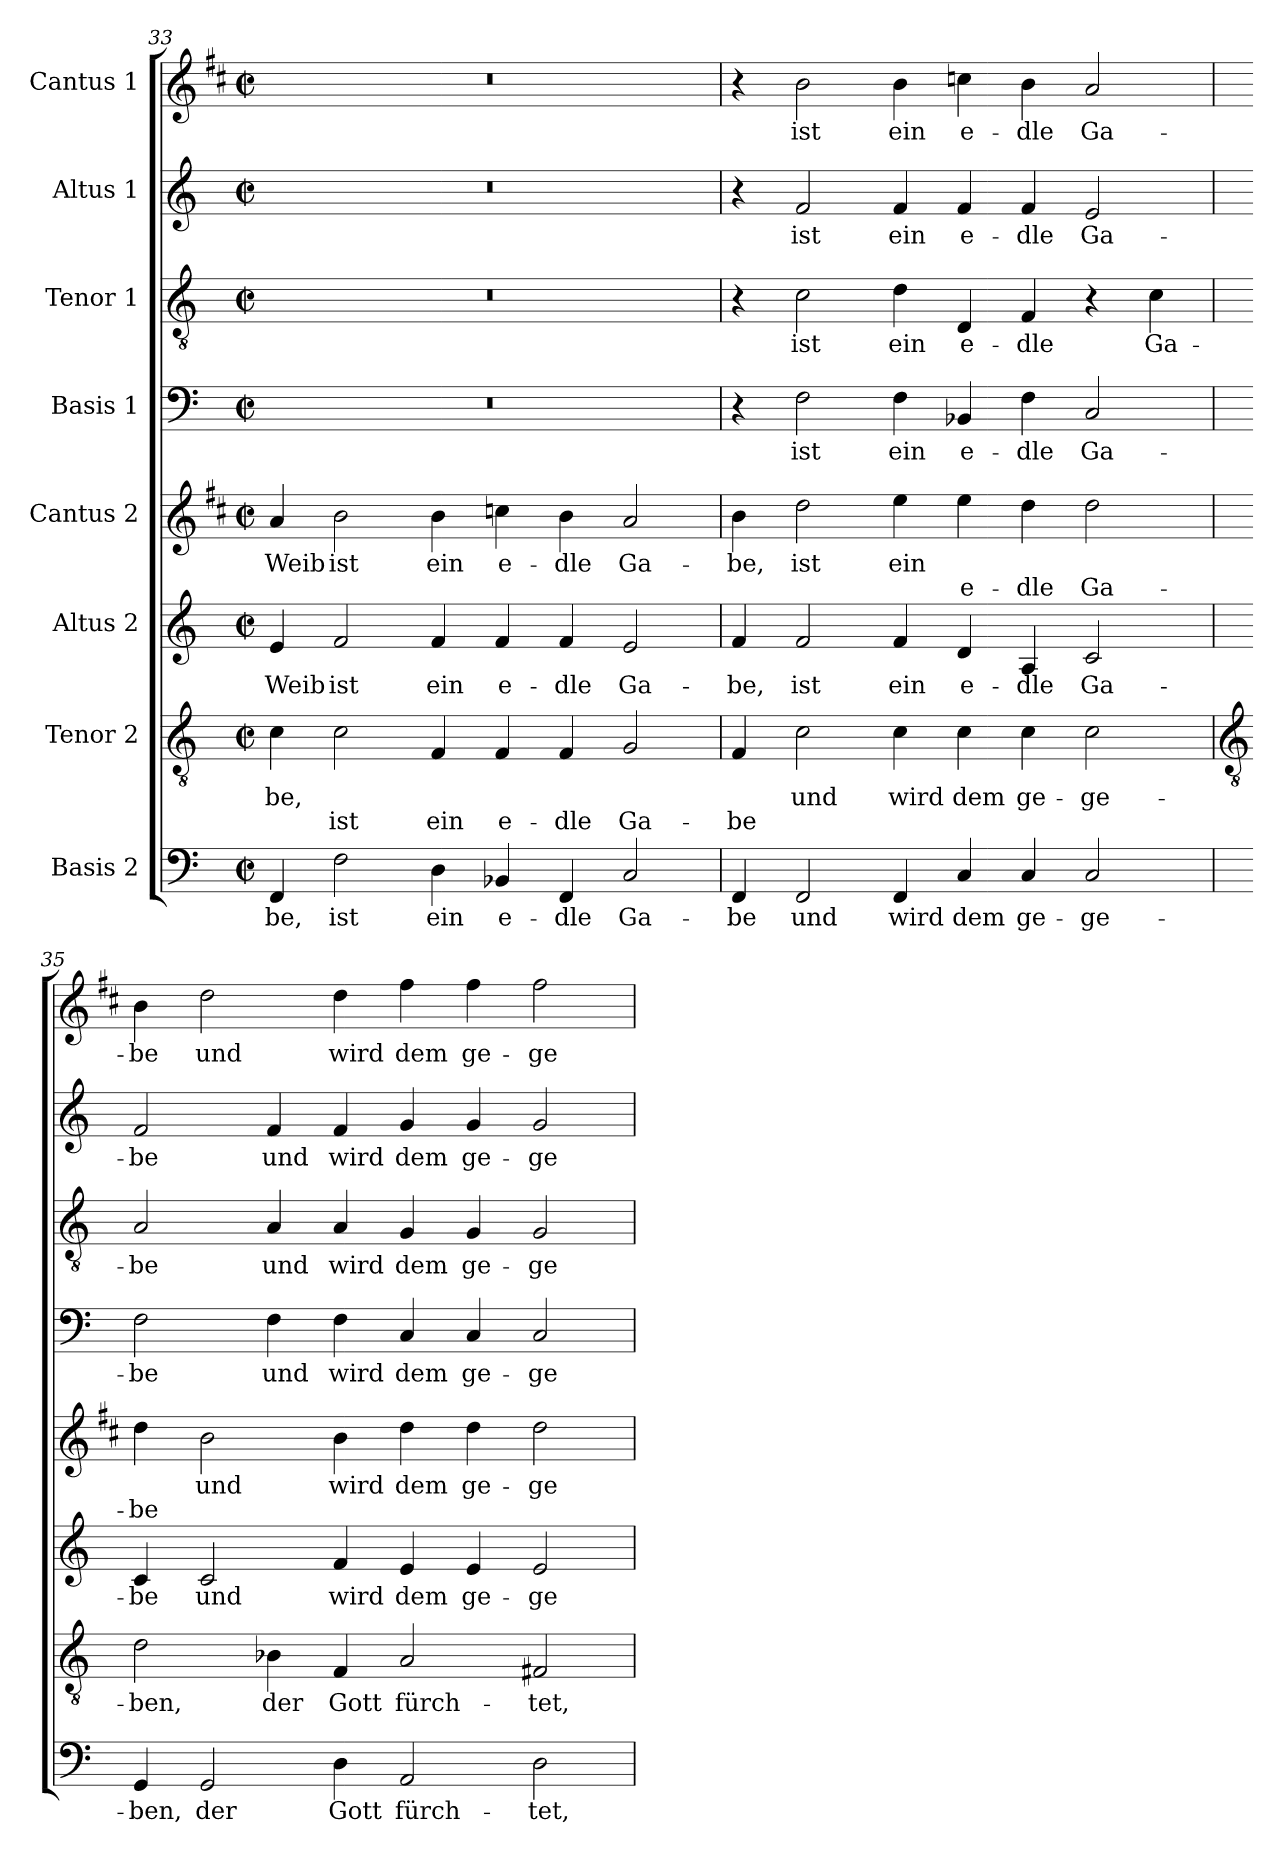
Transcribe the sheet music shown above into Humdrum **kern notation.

**kern	**text	**kern	**text	**text	**kern	**text	**kern	**text	**text	**kern	**text	**kern	**text	**kern	**text	**kern	**text
*part8	*part8	*part7	*part7	*part7	*part6	*part6	*part5	*part5	*part5	*part4	*part4	*part3	*part3	*part2	*part2	*part1	*part1
*staff8	*staff8	*staff7	*staff7	*staff7	*staff6	*staff6	*staff5	*staff5	*staff5	*staff4	*staff4	*staff3	*staff3	*staff2	*staff2	*staff1	*staff1
*I"Basis 2	*	*I"Tenor 2	*	*	*I"Altus 2	*	*I"Cantus 2	*	*	*I"Basis 1	*	*I"Tenor 1	*	*I"Altus 1	*	*I"Cantus 1	*
*clefF4	*	*clefGv2	*	*	*clefG2	*	*clefG2	*	*	*clefF4	*	*clefGv2	*	*clefG2	*	*clefG2	*
*	*	*	*	*	*	*	*ITrd1c2	*	*	*	*	*	*	*	*	*ITrd1c2	*
*k[]	*	*k[]	*	*	*k[]	*	*k[]	*	*	*k[]	*	*k[]	*	*k[]	*	*k[]	*
*C:	*	*C:	*	*	*C:	*	*C:	*	*	*C:	*	*C:	*	*C:	*	*C:	*
*M4/2	*	*M4/2	*	*	*M4/2	*	*M4/2	*	*	*M4/2	*	*M4/2	*	*M4/2	*	*M4/2	*
*met(c|)	*	*met(c|)	*	*	*met(c|)	*	*met(c|)	*	*	*met(c|)	*	*met(c|)	*	*met(c|)	*	*met(c|)	*
=33	=33	=33	=33	=33	=33	=33	=33	=33	=33	=33	=33	=33	=33	=33	=33	=33	=33
!	!LO:LY:b	!	!LO:LY:b	!	!	!LO:LY:b	!	!LO:LY:b	!	!	!	!	!	!	!	!	!
4FF	-be,	4c	-be,	.	4e	Weib	4g	Weib	.	0r	.	0r	.	0r	.	0r	.
!	!LO:LY:b	!	!	!LO:LY:b	!	!LO:LY:b	!	!LO:LY:b	!	!	!	!	!	!	!	!	!
2F	ist	2c	.	ist	2f	ist	2a	ist	.	.	.	.	.	.	.	.	.
!	!LO:LY:b	!	!	!LO:LY:b	!	!LO:LY:b	!	!LO:LY:b	!	!	!	!	!	!	!	!	!
4D	ein	4F	.	ein	4f	ein	4a	ein	.	.	.	.	.	.	.	.	.
!	!LO:LY:b	!	!	!LO:LY:b	!	!LO:LY:b	!	!LO:LY:b	!	!	!	!	!	!	!	!	!
4BB-X	e-	4F	.	e-	4f	e-	4b-X	e-	.	.	.	.	.	.	.	.	.
!	!LO:LY:b	!	!	!LO:LY:b	!	!LO:LY:b	!	!LO:LY:b	!	!	!	!	!	!	!	!	!
4FF	-dle	4F	.	-dle	4f	-dle	4a	-dle	.	.	.	.	.	.	.	.	.
!	!LO:LY:b	!	!	!LO:LY:b	!	!LO:LY:b	!	!LO:LY:b	!	!	!	!	!	!	!	!	!
2C	Ga-	2G	.	Ga-	2e	Ga-	2g	Ga-	.	.	.	.	.	.	.	.	.
=34	=34	=34	=34	=34	=34	=34	=34	=34	=34	=34	=34	=34	=34	=34	=34	=34	=34
!	!LO:LY:b	!	!	!LO:LY:b	!	!LO:LY:b	!	!LO:LY:b	!	!	!	!	!	!	!	!	!
4FF	-be	4F	.	-be	4f	-be,	4a	-be,	.	4r	.	4r	.	4r	.	4r	.
!	!LO:LY:b	!	!LO:LY:b	!	!	!LO:LY:b	!	!LO:LY:b	!	!	!LO:LY:b	!	!LO:LY:b	!	!LO:LY:b	!	!LO:LY:b
2FF	und	2c	und	.	2f	ist	2cc	ist	.	2F	ist	2c	ist	2f	ist	2a	ist
!	!LO:LY:b	!	!LO:LY:b	!	!	!LO:LY:b	!	!LO:LY:b	!	!	!LO:LY:b	!	!LO:LY:b	!	!LO:LY:b	!	!LO:LY:b
4FF	wird	4c	wird	.	4f	ein	4dd	ein	.	4F	ein	4d	ein	4f	ein	4a	ein
!	!LO:LY:b	!	!LO:LY:b	!	!	!LO:LY:b	!	!	!LO:LY:b	!	!LO:LY:b	!	!LO:LY:b	!	!LO:LY:b	!	!LO:LY:b
4C	dem	4c	dem	.	4d	e-	4dd	.	e-	4BB-X	e-	4D	e-	4f	e-	4b-X	e-
!	!LO:LY:b	!	!LO:LY:b	!	!	!LO:LY:b	!	!	!LO:LY:b	!	!LO:LY:b	!	!LO:LY:b	!	!LO:LY:b	!	!LO:LY:b
4C	ge-	4c	ge-	.	4A	-dle	4cc	.	-dle	4F	-dle	4F	-dle	4f	-dle	4a	-dle
!	!LO:LY:b	!	!LO:LY:b	!	!	!LO:LY:b	!	!	!LO:LY:b	!	!LO:LY:b	!	!	!	!LO:LY:b	!	!LO:LY:b
2C	-ge-	2c	-ge-	.	2c	Ga-	2cc	.	Ga-	2C	Ga-	4r	.	2e	Ga-	2g	Ga-
!	!	!	!	!	!	!	!	!	!	!	!	!	!LO:LY:b	!	!	!	!
.	.	.	.	.	.	.	.	.	.	.	.	4c	Ga-	.	.	.	.
!!LO:LB:g=z
=35	=35	=35	=35	=35	=35	=35	=35	=35	=35	=35	=35	=35	=35	=35	=35	=35	=35
*	*	*clefGv2	*	*	*	*	*	*	*	*	*	*	*	*	*	*	*
!	!LO:LY:b	!	!LO:LY:b	!	!	!LO:LY:b	!	!	!LO:LY:b	!	!LO:LY:b	!	!LO:LY:b	!	!LO:LY:b	!	!LO:LY:b
4GG	-ben,	2d	-ben,	.	4c	-be	4cc	.	-be	2F	-be	2A	-be	2f	-be	4a	-be
!	!LO:LY:b	!	!	!	!	!LO:LY:b	!	!LO:LY:b	!	!	!	!	!	!	!	!	!LO:LY:b
2GG	der	.	.	.	2c	und	2a	und	.	.	.	.	.	.	.	2cc	und
!	!	!	!LO:LY:b	!	!	!	!	!	!	!	!LO:LY:b	!	!LO:LY:b	!	!LO:LY:b	!	!
.	.	4B-X	der	.	.	.	.	.	.	4F	und	4A	und	4f	und	.	.
!	!LO:LY:b	!	!LO:LY:b	!	!	!LO:LY:b	!	!LO:LY:b	!	!	!LO:LY:b	!	!LO:LY:b	!	!LO:LY:b	!	!LO:LY:b
4D	Gott	4F	Gott	.	4f	wird	4a	wird	.	4F	wird	4A	wird	4f	wird	4cc	wird
!	!LO:LY:b	!	!LO:LY:b	!	!	!LO:LY:b	!	!LO:LY:b	!	!	!LO:LY:b	!	!LO:LY:b	!	!LO:LY:b	!	!LO:LY:b
2AA	fürch-	2A	fürch-	.	4e	dem	4cc	dem	.	4C	dem	4G	dem	4g	dem	4ee	dem
!	!	!	!	!	!	!LO:LY:b	!	!LO:LY:b	!	!	!LO:LY:b	!	!LO:LY:b	!	!LO:LY:b	!	!LO:LY:b
.	.	.	.	.	4e	ge-	4cc	ge-	.	4C	ge-	4G	ge-	4g	ge-	4ee	ge-
!	!LO:LY:b	!	!LO:LY:b	!	!	!LO:LY:b	!	!LO:LY:b	!	!	!LO:LY:b	!	!LO:LY:b	!	!LO:LY:b	!	!LO:LY:b
2D	-tet,	2F#	-tet,	.	2e	-ge-	2cc	-ge-	.	2C	-ge-	2G	-ge-	2g	-ge-	2ee	-ge-
=	=	=	=	=	=	=	=	=	=	=	=	=	=	=	=	=	=
*-	*-	*-	*-	*-	*-	*-	*-	*-	*-	*-	*-	*-	*-	*-	*-	*-	*-
